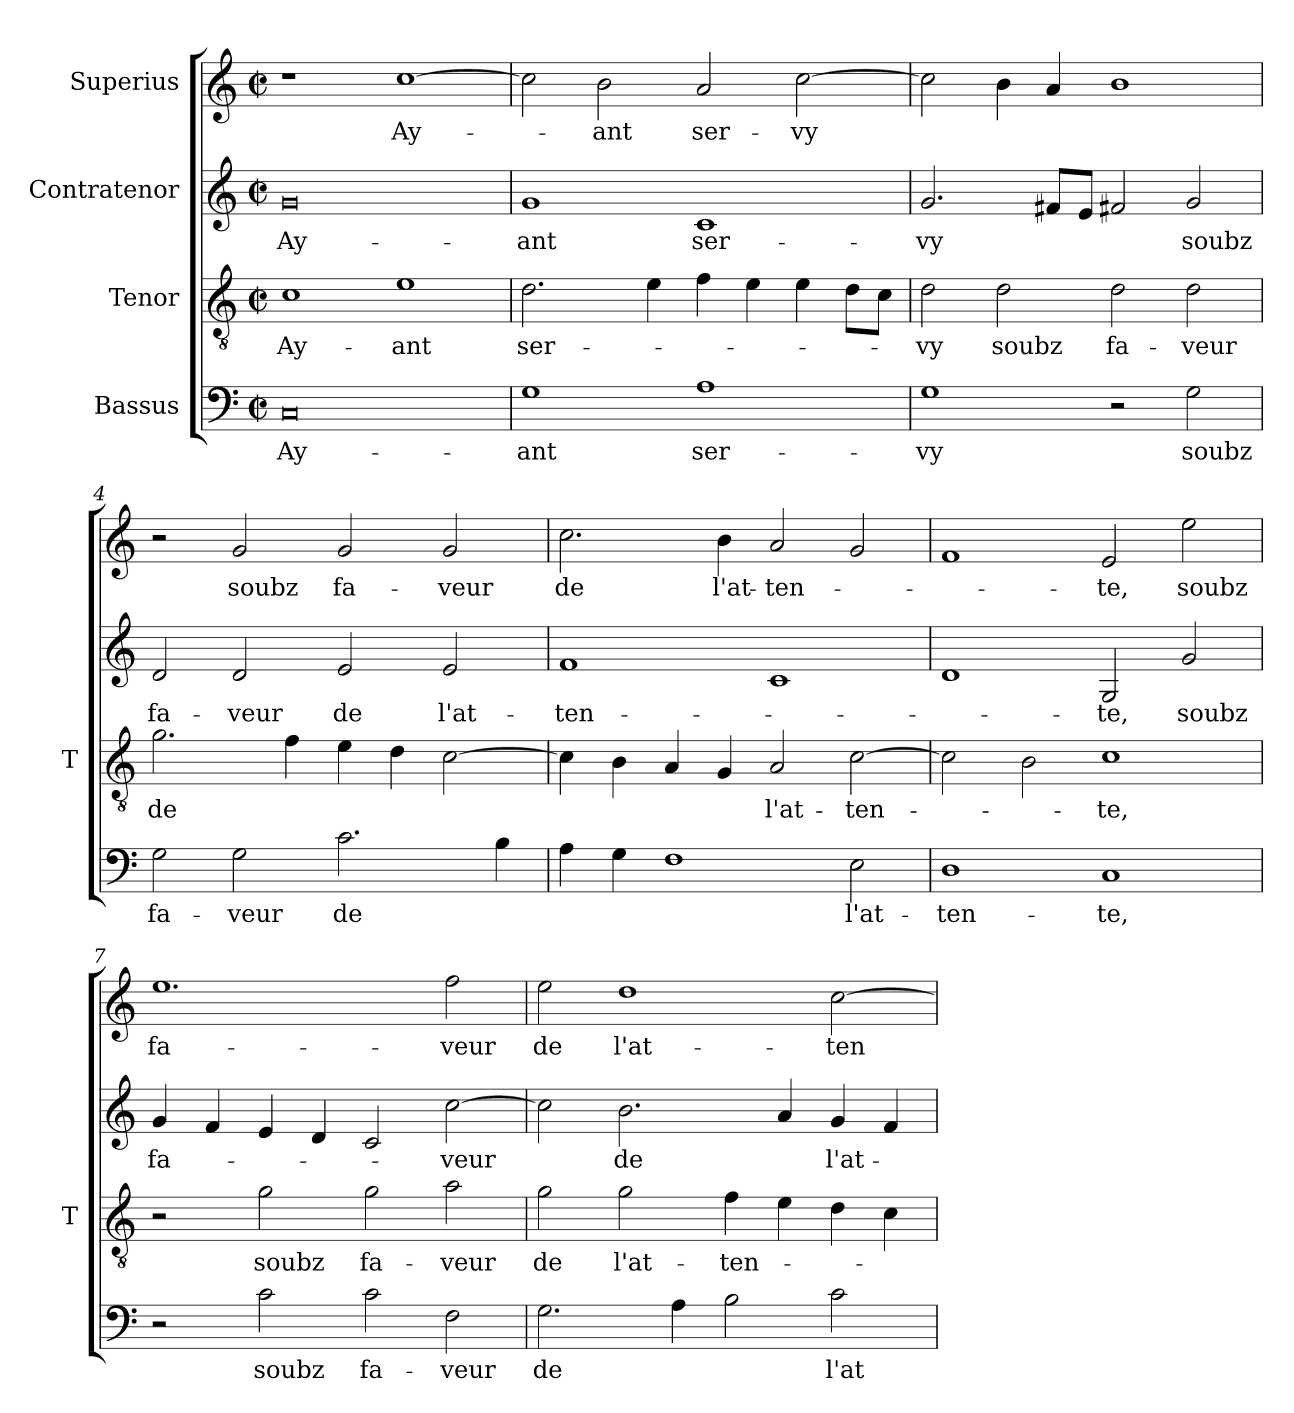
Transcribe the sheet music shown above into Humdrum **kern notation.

**kern	**text	**kern	**text	**kern	**text	**kern	**text
*part4	*part4	*part3	*part3	*part2	*part2	*part1	*part1
*staff4	*staff4	*staff3	*staff3	*staff2	*staff2	*staff1	*staff1
*I"Bassus	*	*I"Tenor	*	*I"Contratenor	*	*I"Superius	*
*	*	*I'T	*	*	*	*	*
*clefF4	*	*clefGv2	*	*clefG2	*	*clefG2	*
*k[]	*	*k[]	*	*k[]	*	*k[]	*
*C:	*	*C:	*	*C:	*	*C:	*
*M2/2	*	*M2/2	*	*M2/2	*	*M2/2	*
*met(c|)	*	*met(c|)	*	*met(c|)	*	*met(c|)	*
=1	=1	=1	=1	=1	=1	=1	=1
0C	Ay-	1c	Ay-	0g	Ay-	1r	.
.	.	1e	-ant	.	.	[1cc	Ay-
=2	=2	=2	=2	=2	=2	=2	=2
1G	-ant	2.d	ser-	1g	-ant	2cc]	.
.	.	.	.	.	.	2b	-ant
.	.	4e	.	.	.	.	.
1A	ser-	4f	.	1c	ser-	2a	ser-
.	.	4e	.	.	.	.	.
.	.	4e	.	.	.	[2cc	-vy
.	.	8dL	.	.	.	.	.
.	.	8cJ	.	.	.	.	.
=3	=3	=3	=3	=3	=3	=3	=3
1G	-vy	2d	-vy	2.g	-vy	2cc]	.
.	.	2d	-soubz	.	.	4b	.
.	.	.	.	8f#XL	.	4a	.
.	.	.	.	8eJ	.	.	.
2r	.	2d	fa-	2f#X	.	1b	.
2G	-soubz	2d	-veur	2g	-soubz	.	.
=4	=4	=4	=4	=4	=4	=4	=4
2G	fa-	2.g	-de	2d	fa-	2r	.
2G	-veur	.	.	2d	-veur	2g	-soubz
.	.	4f	.	.	.	.	.
2.c	-de	4e	.	2e	-de	2g	fa-
.	.	4d	.	.	.	.	.
.	.	[2c	.	2e	l'at-	2g	-veur
4B	.	.	.	.	.	.	.
!!LO:LB:g=z
=5	=5	=5	=5	=5	=5	=5	=5
4A	.	4c]	.	1f	ten-	2.cc	-de
4G	.	4B	.	.	.	.	.
1F	.	4A	.	.	.	.	.
.	.	4G	.	.	.	4b	l'at-
.	.	2A	l'at-	1c	.	2a	ten-
2E	l'at-	[2c	ten-	.	.	2g	.
=6	=6	=6	=6	=6	=6	=6	=6
1D	ten-	2c]	.	1d	.	1f	.
.	.	2B	.	.	.	.	.
1C	-te,	1c	-te,	2G	-te,	2e	-te,
.	.	.	.	2g	-soubz	2ee	-soubz
=7	=7	=7	=7	=7	=7	=7	=7
2r	.	2r	.	4g	fa-	1.ee	fa-
.	.	.	.	4f	.	.	.
2c	-soubz	2g	-soubz	4e	.	.	.
.	.	.	.	4d	.	.	.
2c	fa-	2g	fa-	2c	.	.	.
2F	-veur	2a	-veur	[2cc	-veur	2ff	-veur
=8	=8	=8	=8	=8	=8	=8	=8
2.G	-de	2g	-de	2cc]	.	2ee	-de
.	.	2g	l'at-	2.b	-de	1dd	l'at-
4A	.	.	.	.	.	.	.
2B	.	4f	ten-	.	.	.	.
.	.	4e	.	4a	.	.	.
2c	l'at-	4d	.	4g	l'at-	[2cc	ten-
.	.	4c	.	4f	.	.	.
=	=	=	=	=	=	=	=
*-	*-	*-	*-	*-	*-	*-	*-
